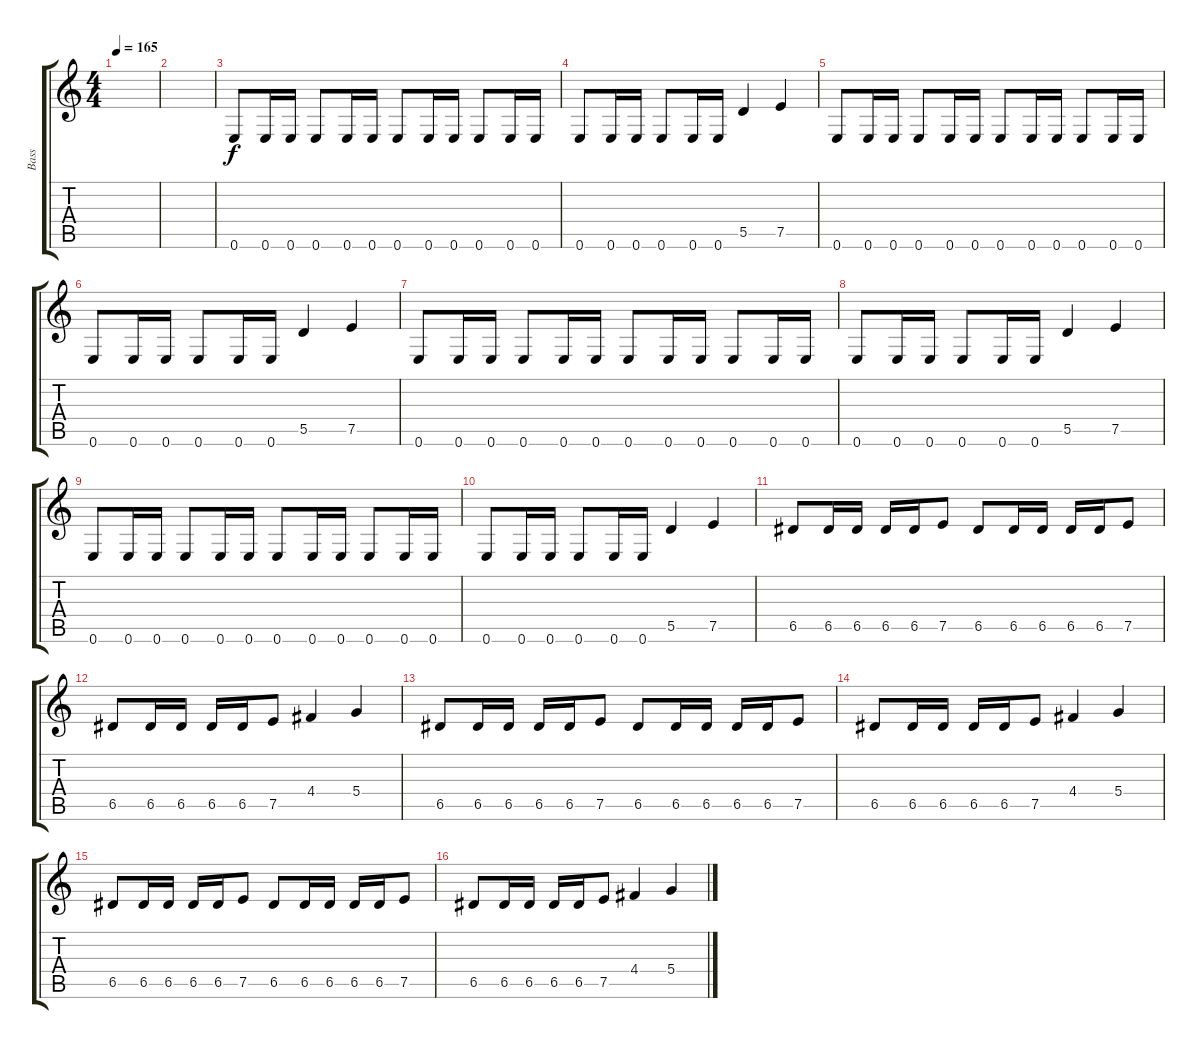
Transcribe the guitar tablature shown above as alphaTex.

\track ("Bass" "Bass") {instrument electricbassfinger}
\staff {score tabs}
\tuning (E4 B3 G3 D3 A2 E2) {hide}
\ts (4 4)
\tempo 165
\clef g2
\ks c
|
|
0.6.8 0.6.16 0.6.16 0.6.8 0.6.16 0.6.16 0.6.8 0.6.16 0.6.16 0.6.8 0.6.16 0.6.16 |
0.6.8 0.6.16 0.6.16 0.6.8 0.6.16 0.6.16 5.5.4 7.5.4 |
0.6.8 0.6.16 0.6.16 0.6.8 0.6.16 0.6.16 0.6.8 0.6.16 0.6.16 0.6.8 0.6.16 0.6.16 |
0.6.8 0.6.16 0.6.16 0.6.8 0.6.16 0.6.16 5.5.4 7.5.4 |
0.6.8 0.6.16 0.6.16 0.6.8 0.6.16 0.6.16 0.6.8 0.6.16 0.6.16 0.6.8 0.6.16 0.6.16 |
0.6.8 0.6.16 0.6.16 0.6.8 0.6.16 0.6.16 5.5.4 7.5.4 |
0.6.8 0.6.16 0.6.16 0.6.8 0.6.16 0.6.16 0.6.8 0.6.16 0.6.16 0.6.8 0.6.16 0.6.16 |
0.6.8 0.6.16 0.6.16 0.6.8 0.6.16 0.6.16 5.5.4 7.5.4 |
6.5.8 6.5.16 6.5.16 6.5.16 6.5.16 7.5.8 6.5.8 6.5.16 6.5.16 6.5.16 6.5.16 7.5.8 |
6.5.8 6.5.16 6.5.16 6.5.16 6.5.16 7.5.8 4.4.4 5.4.4 |
6.5.8 6.5.16 6.5.16 6.5.16 6.5.16 7.5.8 6.5.8 6.5.16 6.5.16 6.5.16 6.5.16 7.5.8 |
6.5.8 6.5.16 6.5.16 6.5.16 6.5.16 7.5.8 4.4.4 5.4.4 |
6.5.8 6.5.16 6.5.16 6.5.16 6.5.16 7.5.8 6.5.8 6.5.16 6.5.16 6.5.16 6.5.16 7.5.8 |
6.5.8 6.5.16 6.5.16 6.5.16 6.5.16 7.5.8 4.4.4 5.4.4
